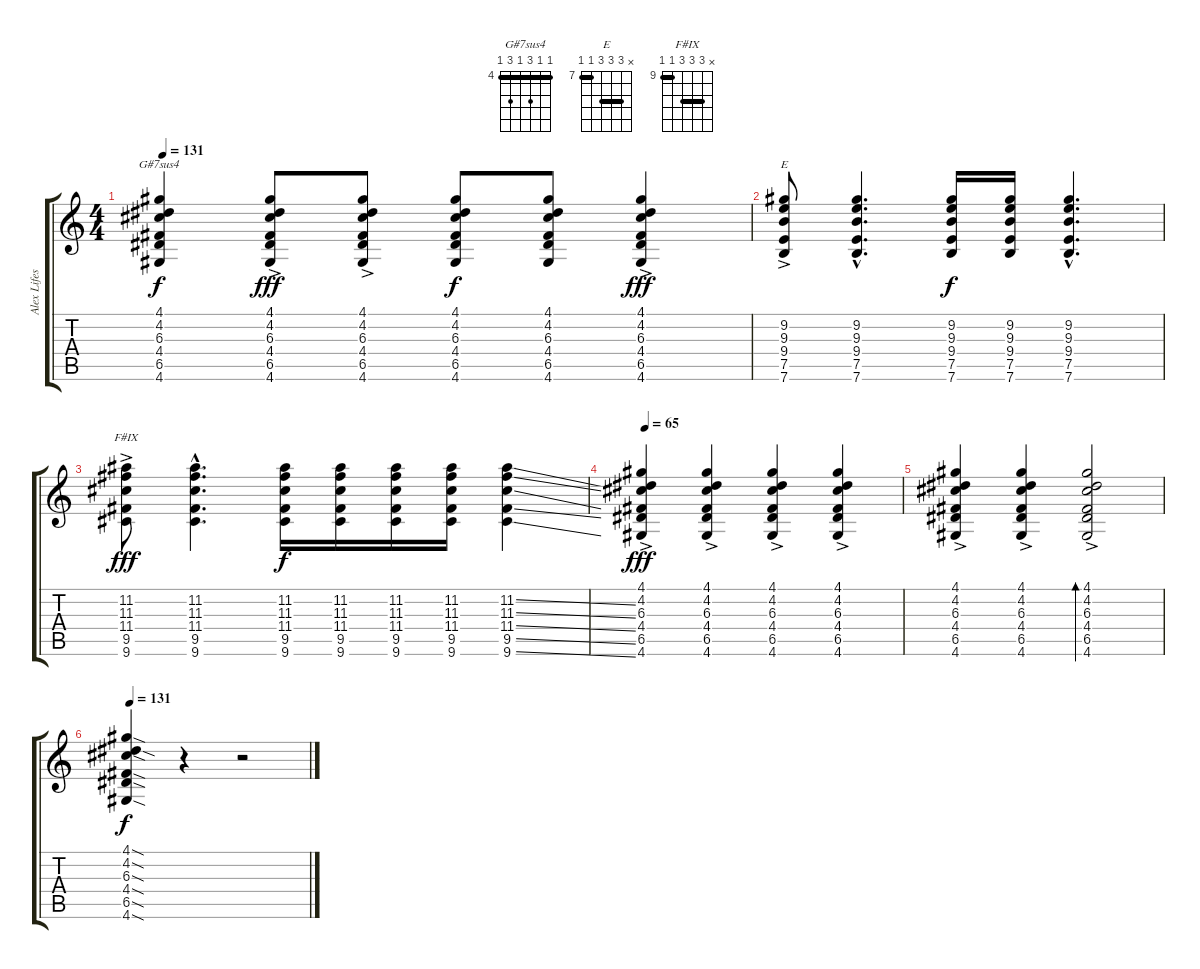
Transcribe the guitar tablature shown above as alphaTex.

\track ("Alex Lifeson" "Alex Lifes") {instrument distortionguitar}
\staff {score tabs}
\tuning (E4 B3 G3 D3 A2 E2) {hide}
\chord ("G#7sus4" 4 4 6 4 6 4) {firstfret 4 barre 4}
\chord ("E" x 9 9 9 7 7) {firstfret 7 barre (7 9)}
\chord ("F#IX" x 11 11 11 9 9) {firstfret 9 barre (9 11)}
\ts (4 4)
\tempo 131
\clef g2
\ks c
(4.1 4.2 6.3 4.4 6.5 4.6).4{ch "G#7sus4" dy f} (4.1{ac} 4.2{ac} 6.3{ac} 4.4{ac} 6.5{ac} 4.6{ac}).8{dy fff} (4.1{ac} 4.2{ac} 6.3{ac} 4.4{ac} 6.5{ac} 4.6{ac}).8 (4.1 4.2 6.3 4.4 6.5 4.6).8{dy f} (4.1 4.2 6.3 4.4 6.5 4.6).8 (4.1{ac} 4.2{ac} 6.3{ac} 4.4{ac} 6.5{ac} 4.6{ac}).4{dy fff} |
(9.2{ac} 9.3{ac} 9.4{ac} 7.5{ac} 7.6{ac}).8{ch "E"} (9.2{hac} 9.3{hac} 9.4{hac} 7.5{hac} 7.6{hac}).4{d} (9.2 9.3 9.4 7.5 7.6).16{dy f} (9.2 9.3 9.4 7.5 7.6).16 (9.2{hac} 9.3{hac} 9.4{hac} 7.5{hac} 7.6{hac}).4{d} |
(11.2{ac} 11.3{ac} 11.4{ac} 9.5{ac} 9.6{ac}).8{ch "F#IX" dy fff} (11.2{hac} 11.3{hac} 11.4{hac} 9.5{hac} 9.6{hac}).4{d} (11.2 11.3 11.4 9.5 9.6).16{dy f} (11.2 11.3 11.4 9.5 9.6).16 (11.2 11.3 11.4 9.5 9.6).16 (11.2 11.3 11.4 9.5 9.6).16 (11.2{ss} 11.3{ss} 11.4{ss} 9.5{ss} 9.6{ss}).4 |
\tempo 65
(4.1{ac} 4.2{ac} 6.3{ac} 4.4{ac} 6.5{ac} 4.6{ac}).4{dy fff} (4.1{ac} 4.2{ac} 6.3{ac} 4.4{ac} 6.5{ac} 4.6{ac}).4 (4.1{ac} 4.2{ac} 6.3{ac} 4.4{ac} 6.5{ac} 4.6{ac}).4 (4.1{ac} 4.2{ac} 6.3{ac} 4.4{ac} 6.5{ac} 4.6{ac}).4 |
(4.1{ac} 4.2{ac} 6.3{ac} 4.4{ac} 6.5{ac} 4.6{ac}).4 (4.1{ac} 4.2{ac} 6.3{ac} 4.4{ac} 6.5{ac} 4.6{ac}).4 (4.1{ac} 4.2{ac} 6.3{ac} 4.4{ac} 6.5{ac} 4.6).2{bd 480} |
\tempo 131
(4.1{sod} 4.2{sod} 6.3{sod} 4.4{sod} 6.5{sod} 4.6{sod}).4{dy f} r.4 r.2
